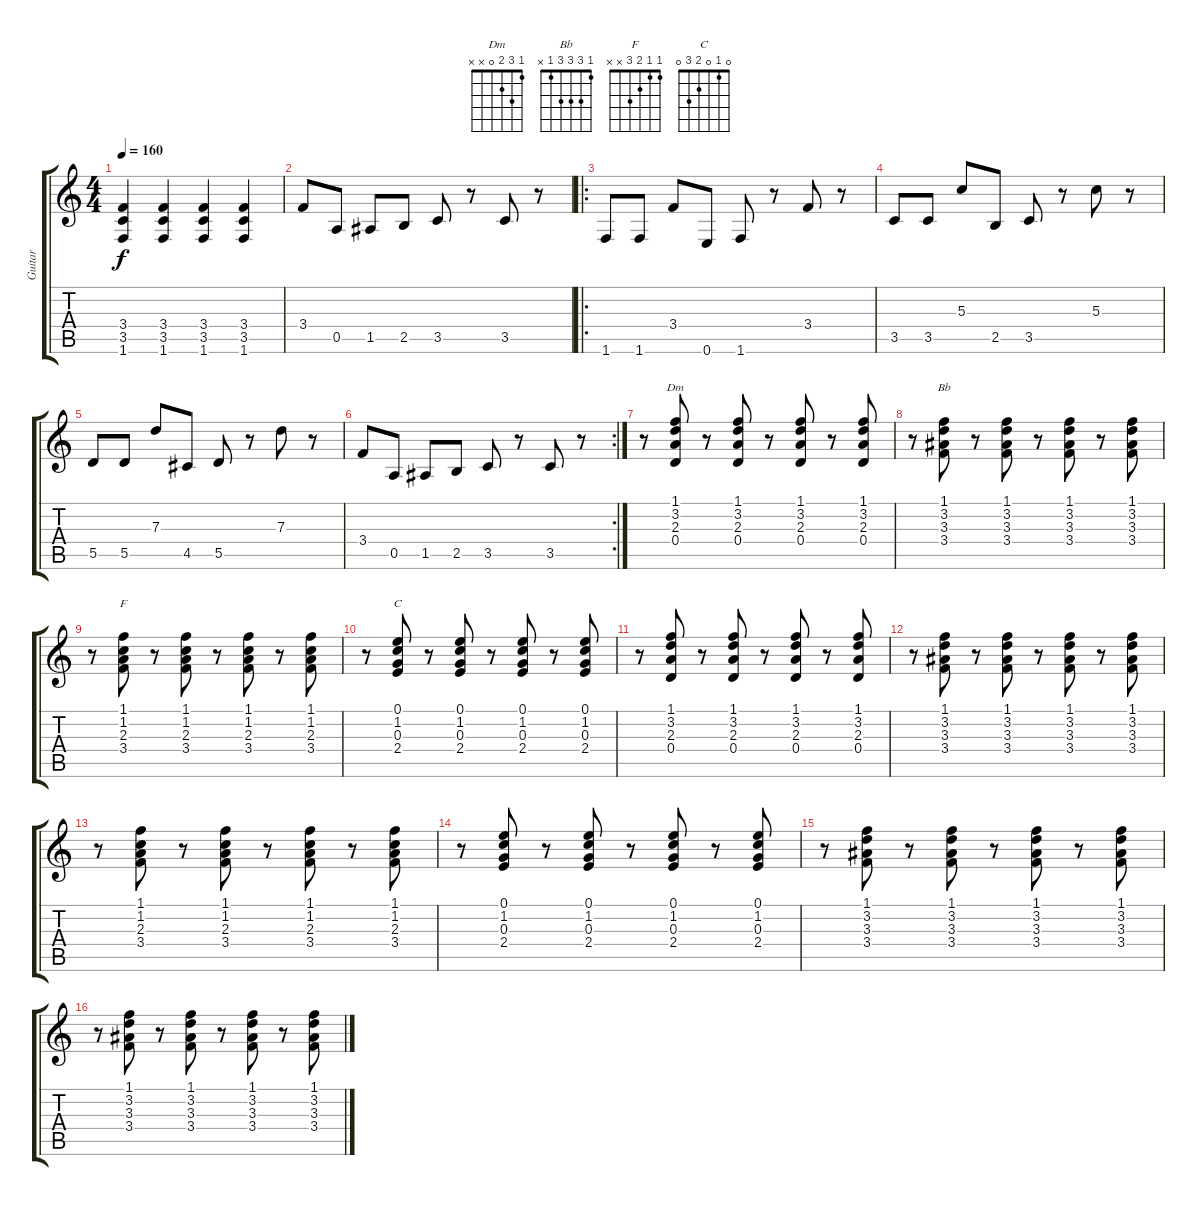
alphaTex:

\track ("Guitar" "Guitar") {instrument distortionguitar}
\staff {score tabs}
\tuning (E4 B3 G3 D3 A2 E2) {hide}
\chord ("Dm" 1 3 2 0 x x)
\chord ("Bb" 1 3 3 3 1 x)
\chord ("F" 1 1 2 3 x x)
\chord ("C" 0 1 0 2 3 0)
\ts (4 4)
\tempo 160
\clef g2
\ks c
(3.4 3.5 1.6).4{dy f} (3.4 3.5 1.6).4 (3.4 3.5 1.6).4 (3.4 3.5 1.6).4 |
3.4.8 0.5.8 1.5.8 2.5.8 3.5.8 r.8 3.5.8 r.8 |
\ro
1.6.8 1.6.8 3.4.8 0.6.8 1.6.8 r.8 3.4.8 r.8 |
3.5.8 3.5.8 5.3.8 2.5.8 3.5.8 r.8 5.3.8 r.8 |
5.5.8 5.5.8 7.3.8 4.5.8 5.5.8 r.8 7.3.8 r.8 |
\rc 2
3.4.8 0.5.8 1.5.8 2.5.8 3.5.8 r.8 3.5.8 r.8 |
r.8 (1.1 3.2 2.3 0.4).8{ch "Dm"} r.8 (1.1 3.2 2.3 0.4).8 r.8 (1.1 3.2 2.3 0.4).8 r.8 (1.1 3.2 2.3 0.4).8 |
r.8 (1.1 3.2 3.3 3.4).8{ch "Bb"} r.8 (1.1 3.2 3.3 3.4).8 r.8 (1.1 3.2 3.3 3.4).8 r.8 (1.1 3.2 3.3 3.4).8 |
r.8 (1.1 1.2 2.3 3.4).8{ch "F"} r.8 (1.1 1.2 2.3 3.4).8 r.8 (1.1 1.2 2.3 3.4).8 r.8 (1.1 1.2 2.3 3.4).8 |
r.8 (0.1 1.2 0.3 2.4).8{ch "C"} r.8 (0.1 1.2 0.3 2.4).8 r.8 (0.1 1.2 0.3 2.4).8 r.8 (0.1 1.2 0.3 2.4).8 |
r.8 (1.1 3.2 2.3 0.4).8 r.8 (1.1 3.2 2.3 0.4).8 r.8 (1.1 3.2 2.3 0.4).8 r.8 (1.1 3.2 2.3 0.4).8 |
r.8 (1.1 3.2 3.3 3.4).8 r.8 (1.1 3.2 3.3 3.4).8 r.8 (1.1 3.2 3.3 3.4).8 r.8 (1.1 3.2 3.3 3.4).8 |
r.8 (1.1 1.2 2.3 3.4).8 r.8 (1.1 1.2 2.3 3.4).8 r.8 (1.1 1.2 2.3 3.4).8 r.8 (1.1 1.2 2.3 3.4).8 |
r.8 (0.1 1.2 0.3 2.4).8 r.8 (0.1 1.2 0.3 2.4).8 r.8 (0.1 1.2 0.3 2.4).8 r.8 (0.1 1.2 0.3 2.4).8 |
r.8 (1.1 3.2 3.3 3.4).8 r.8 (1.1 3.2 3.3 3.4).8 r.8 (1.1 3.2 3.3 3.4).8 r.8 (1.1 3.2 3.3 3.4).8 |
r.8 (1.1 3.2 3.3 3.4).8 r.8 (1.1 3.2 3.3 3.4).8 r.8 (1.1 3.2 3.3 3.4).8 r.8 (1.1 3.2 3.3 3.4).8
